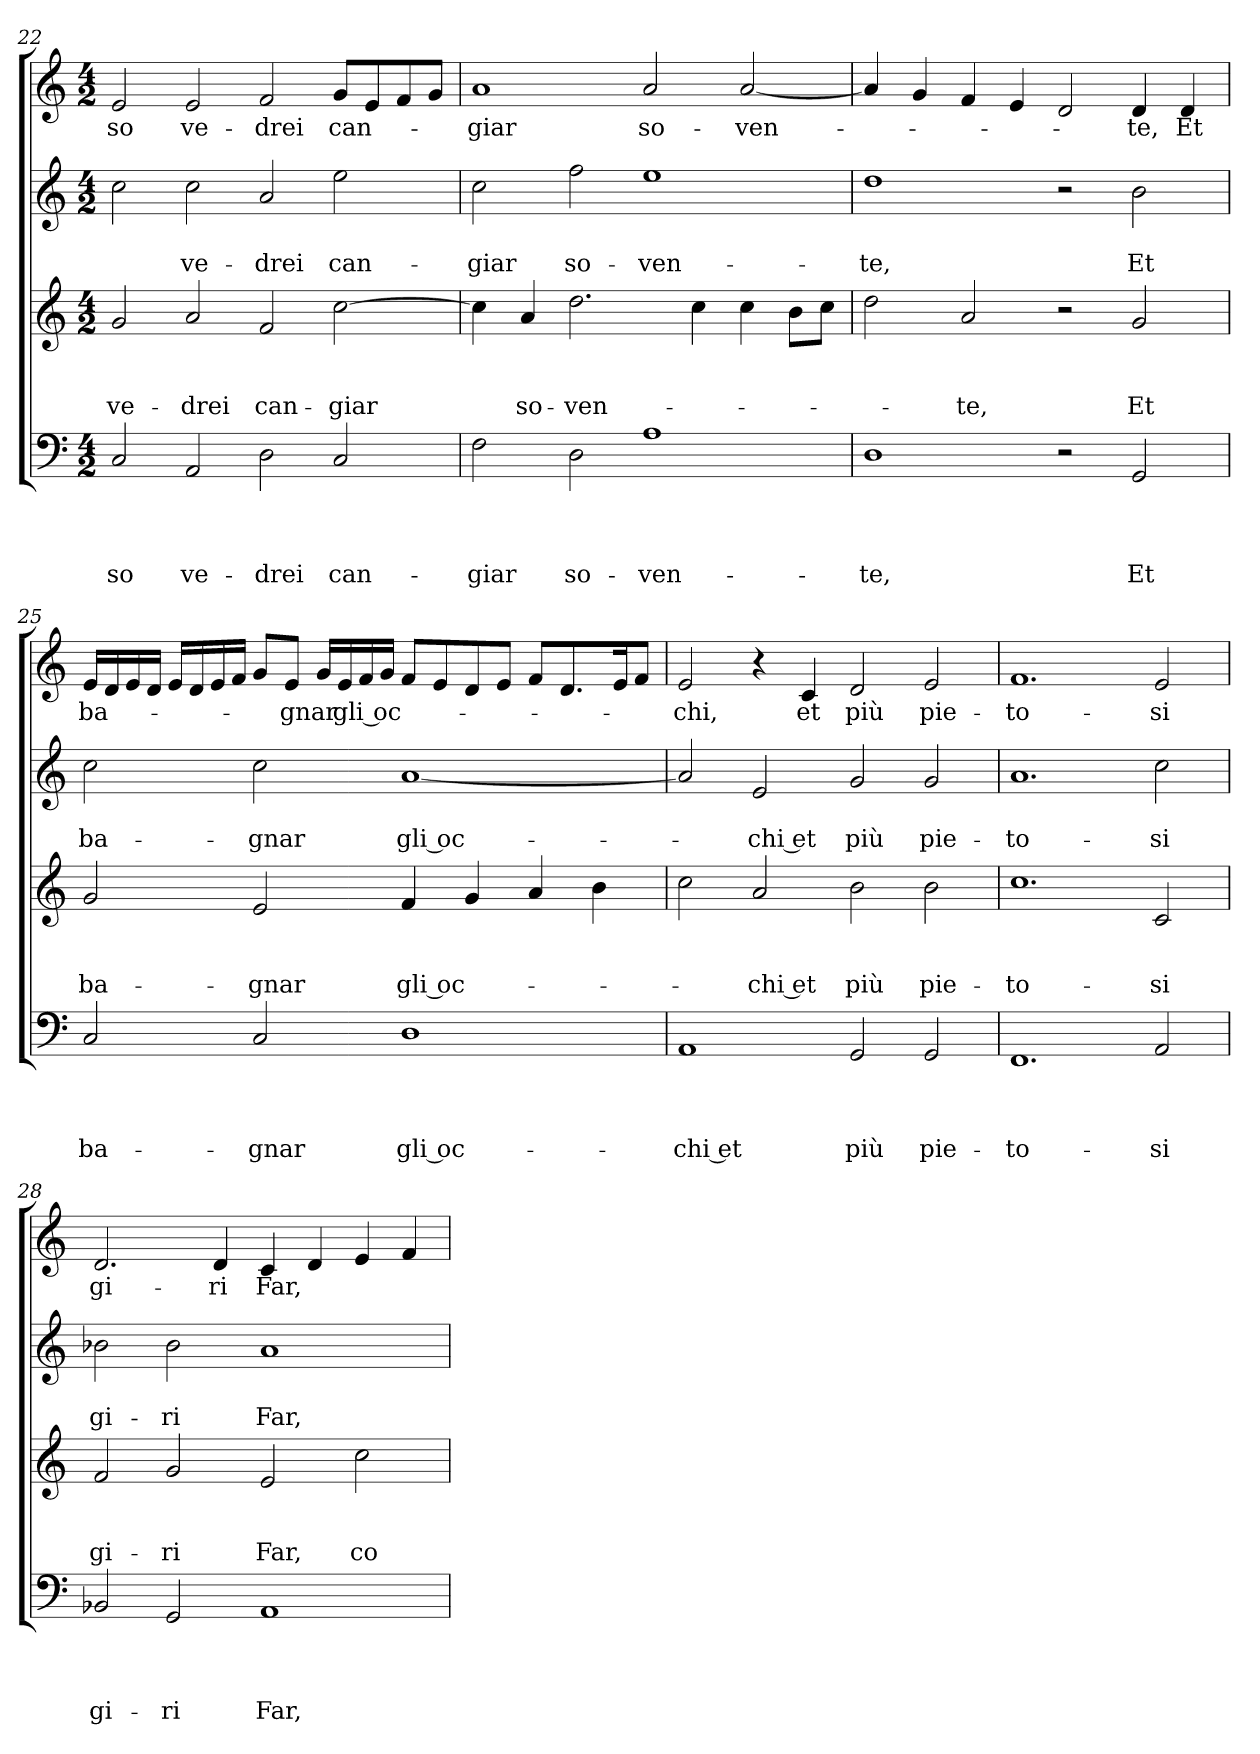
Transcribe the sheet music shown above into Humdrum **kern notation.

**kern	**text	**text	**text	**text	**kern	**text	**text	**text	**kern	**text	**text	**kern	**text
*part4	*part4	*part4	*part4	*part4	*part3	*part3	*part3	*part3	*part2	*part2	*part2	*part1	*part1
*staff4	*staff4	*staff4	*staff4	*staff4	*staff3	*staff3	*staff3	*staff3	*staff2	*staff2	*staff2	*staff1	*staff1
*clefF4	*	*	*	*	*clefG2	*	*	*	*clefG2	*	*	*clefG2	*
*	*	*	*	*	*ITrd7c12	*	*	*	*ITrd7c12	*	*	*	*
*k[]	*	*	*	*	*k[]	*	*	*	*k[]	*	*	*k[]	*
*C:	*	*	*	*	*C:	*	*	*	*C:	*	*	*C:	*
*M4/2	*	*	*	*	*M4/2	*	*	*	*M4/2	*	*	*M4/2	*
=22	=22	=22	=22	=22	=22	=22	=22	=22	=22	=22	=22	=22	=22
!	!	!	!	!LO:LY:b	!	!	!	!LO:LY:b	!	!	!	!	!LO:LY:b
2C/	.	.	.	-so	2G/	.	.	ve-	2c\	.	.	2e/	-so
!	!	!	!	!LO:LY:b	!	!	!	!LO:LY:b	!	!	!LO:LY:b	!	!LO:LY:b
2AA/	.	.	.	ve-	2A/	.	.	-drei	2c\	.	ve-	2e/	ve-
!	!	!	!	!LO:LY:b	!	!	!	!LO:LY:b	!	!	!LO:LY:b	!	!LO:LY:b
2D\	.	.	.	-drei	2F/	.	.	can-	2A/	.	-drei	2f/	-drei
!	!	!	!	!LO:LY:b	!	!	!	!LO:LY:b	!	!	!LO:LY:b	!	!LO:LY:b
2C/	.	.	.	can-	[>2c\	.	.	-giar	2e\	.	can-	8g/L	can-
.	.	.	.	.	.	.	.	.	.	.	.	8e/	.
.	.	.	.	.	.	.	.	.	.	.	.	8f/	.
.	.	.	.	.	.	.	.	.	.	.	.	8g/J	.
=23	=23	=23	=23	=23	=23	=23	=23	=23	=23	=23	=23	=23	=23
!	!	!	!	!LO:LY:b	!	!	!	!	!	!	!LO:LY:b	!	!LO:LY:b
2F\	.	.	.	-giar	4c\]	.	.	.	2c\	.	-giar	1a	-giar
!	!	!	!	!	!	!	!	!LO:LY:b	!	!	!	!	!
.	.	.	.	.	4A/	.	.	so-	.	.	.	.	.
!	!	!	!	!LO:LY:b	!	!	!	!LO:LY:b	!	!	!LO:LY:b	!	!
2D\	.	.	.	so-	2.d\	.	.	-ven-	2f\	.	so-	.	.
!	!	!	!	!LO:LY:b	!	!	!	!	!	!	!LO:LY:b	!	!LO:LY:b
1A	.	.	.	-ven-	.	.	.	.	1e	.	-ven-	2a/	so-
.	.	.	.	.	4c\	.	.	.	.	.	.	.	.
!	!	!	!	!	!	!	!	!	!	!	!	!	!LO:LY:b
.	.	.	.	.	4c\	.	.	.	.	.	.	[<2a/	-ven-
.	.	.	.	.	8B\L	.	.	.	.	.	.	.	.
.	.	.	.	.	8c\J	.	.	.	.	.	.	.	.
!!LO:LB:g=z
=24	=24	=24	=24	=24	=24	=24	=24	=24	=24	=24	=24	=24	=24
!	!	!	!	!LO:LY:b	!	!	!	!	!	!	!LO:LY:b	!	!
1D	.	.	.	-te,	2d\	.	.	.	1d	.	-te,	4a/]	.
.	.	.	.	.	.	.	.	.	.	.	.	4g/	.
!	!	!	!	!	!	!	!	!LO:LY:b	!	!	!	!	!
.	.	.	.	.	2A/	.	.	-te,	.	.	.	4f/	.
.	.	.	.	.	.	.	.	.	.	.	.	4e/	.
2r	.	.	.	.	2r	.	.	.	2r	.	.	2d/	.
!	!	!	!	!LO:LY:b	!	!	!	!LO:LY:b	!	!	!LO:LY:b	!	!LO:LY:b
2GG/	.	.	.	Et	2G/	.	.	Et	2B\	.	Et	4d/	-te,
!	!	!	!	!	!	!	!	!	!	!	!	!	!LO:LY:b
.	.	.	.	.	.	.	.	.	.	.	.	4d/	Et
=25	=25	=25	=25	=25	=25	=25	=25	=25	=25	=25	=25	=25	=25
!	!	!	!	!LO:LY:b	!	!	!	!LO:LY:b	!	!	!LO:LY:b	!	!LO:LY:b
2C/	.	.	.	ba-	2G/	.	.	ba-	2c\	.	ba-	16e/LL	ba-
.	.	.	.	.	.	.	.	.	.	.	.	16d/	.
.	.	.	.	.	.	.	.	.	.	.	.	16e/	.
.	.	.	.	.	.	.	.	.	.	.	.	16d/JJ	.
.	.	.	.	.	.	.	.	.	.	.	.	16e/LL	.
.	.	.	.	.	.	.	.	.	.	.	.	16d/	.
.	.	.	.	.	.	.	.	.	.	.	.	16e/	.
.	.	.	.	.	.	.	.	.	.	.	.	16f/JJ	.
!	!	!	!	!LO:LY:b	!	!	!	!LO:LY:b	!	!	!LO:LY:b	!	!
2C/	.	.	.	-gnar	2E/	.	.	-gnar	2c\	.	-gnar	8g/L	.
!	!	!	!	!	!	!	!	!	!	!	!	!	!LO:LY:b
.	.	.	.	.	.	.	.	.	.	.	.	8e/J	-gnar
.	.	.	.	.	.	.	.	.	.	.	.	16g/LL	.
!	!	!	!	!	!	!	!	!	!	!	!	!	!LO:LY:b
.	.	.	.	.	.	.	.	.	.	.	.	16e/	gli oc-
.	.	.	.	.	.	.	.	.	.	.	.	16f/	.
.	.	.	.	.	.	.	.	.	.	.	.	16g/JJ	.
!	!	!	!	!LO:LY:b	!	!	!	!LO:LY:b	!	!	!LO:LY:b	!	!
1D	.	.	.	gli oc-	4F/	.	.	gli oc-	[<1A	.	gli oc-	8f/L	.
.	.	.	.	.	.	.	.	.	.	.	.	8e/	.
.	.	.	.	.	4G/	.	.	.	.	.	.	8d/	.
.	.	.	.	.	.	.	.	.	.	.	.	8e/J	.
.	.	.	.	.	4A/	.	.	.	.	.	.	8f/L	.
.	.	.	.	.	.	.	.	.	.	.	.	8.d/	.
.	.	.	.	.	4B\	.	.	.	.	.	.	.	.
.	.	.	.	.	.	.	.	.	.	.	.	16e/k	.
.	.	.	.	.	.	.	.	.	.	.	.	8f/J	.
=26	=26	=26	=26	=26	=26	=26	=26	=26	=26	=26	=26	=26	=26
!	!	!	!	!LO:LY:b	!	!	!	!	!	!	!	!	!LO:LY:b
1AA	.	.	.	-chi et	2c\	.	.	.	2A/]	.	.	2e/	-chi,
!	!	!	!	!	!	!	!	!LO:LY:b	!	!	!LO:LY:b	!	!
.	.	.	.	.	2A/	.	.	-chi et	2E/	.	-chi et	4r	.
!	!	!	!	!	!	!	!	!	!	!	!	!	!LO:LY:b
.	.	.	.	.	.	.	.	.	.	.	.	4c/	et
!	!	!	!	!LO:LY:b	!	!	!	!LO:LY:b	!	!	!LO:LY:b	!	!LO:LY:b
2GG/	.	.	.	più	2B\	.	.	più	2G/	.	più	2d/	più
!	!	!	!	!LO:LY:b	!	!	!	!LO:LY:b	!	!	!LO:LY:b	!	!LO:LY:b
2GG/	.	.	.	pie-	2B\	.	.	pie-	2G/	.	pie-	2e/	pie-
!!LO:PB:g=z
=27	=27	=27	=27	=27	=27	=27	=27	=27	=27	=27	=27	=27	=27
!	!	!	!	!LO:LY:b	!	!	!	!LO:LY:b	!	!	!LO:LY:b	!	!LO:LY:b
1.FF	.	.	.	-to-	1.c	.	.	-to-	1.A	.	-to-	1.f	-to-
!	!	!	!	!LO:LY:b	!	!	!	!LO:LY:b	!	!	!LO:LY:b	!	!LO:LY:b
2AA/	.	.	.	-si	2C/	.	.	-si	2c\	.	-si	2e/	-si
=28	=28	=28	=28	=28	=28	=28	=28	=28	=28	=28	=28	=28	=28
!	!	!	!	!LO:LY:b	!	!	!	!LO:LY:b	!	!	!LO:LY:b	!	!LO:LY:b
2BB-i/	.	.	.	gi-	2F/	.	.	gi-	2B-i\	.	gi-	2.d/	gi-
!	!	!	!	!LO:LY:b	!	!	!	!LO:LY:b	!	!	!LO:LY:b	!	!
2GG/	.	.	.	-ri	2G/	.	.	-ri	2B-\	.	-ri	.	.
!	!	!	!	!	!	!	!	!	!	!	!	!	!LO:LY:b
.	.	.	.	.	.	.	.	.	.	.	.	4d/	-ri
!	!	!	!	!LO:LY:b	!	!	!	!LO:LY:b	!	!	!LO:LY:b	!	!LO:LY:b
1AA	.	.	.	Far,	2E/	.	.	Far,	1A	.	Far,	4c/	Far,
.	.	.	.	.	.	.	.	.	.	.	.	4d/	.
!	!	!	!	!	!	!	!	!LO:LY:b	!	!	!	!	!
.	.	.	.	.	2c\	.	.	co-	.	.	.	4e/	.
.	.	.	.	.	.	.	.	.	.	.	.	4f/	.
=	=	=	=	=	=	=	=	=	=	=	=	=	=
*-	*-	*-	*-	*-	*-	*-	*-	*-	*-	*-	*-	*-	*-
